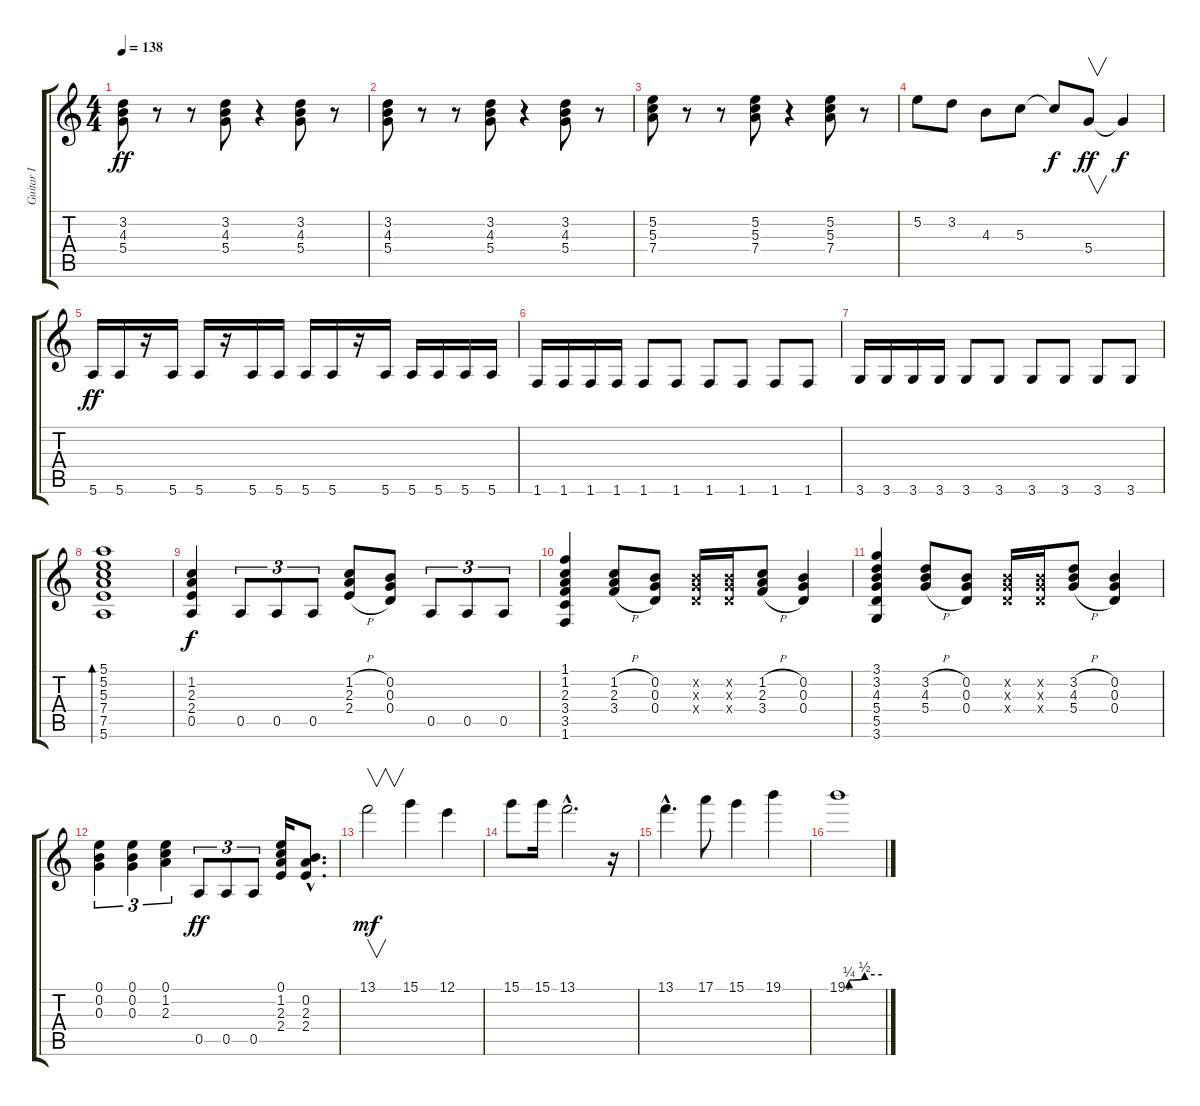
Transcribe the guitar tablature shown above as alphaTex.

\track ("Guitar I" "Guitar I") {instrument overdrivenguitar}
\staff {score tabs}
\tuning (E4 B3 G3 D3 A2 E2) {hide}
\ts (4 4)
\tempo 138
\clef g2
\ks c
(3.2 4.3 5.4).8{dy ff} r.8 r.8 (3.2 4.3 5.4).8 r.4 (3.2 4.3 5.4).8 r.8 |
(3.2 4.3 5.4).8 r.8 r.8 (3.2 4.3 5.4).8 r.4 (3.2 4.3 5.4).8 r.8 |
(5.2 5.3 7.4).8 r.8 r.8 (5.2 5.3 7.4).8 r.4 (5.2 5.3 7.4).8 r.8 |
5.2.8 3.2.8 4.3.8 5.3.8 5.3{t}.8{dy f} 5.4.8{v dy ff} 5.4{t}.4{dy f} |
5.6.16{dy ff} 5.6.16 r.16 5.6.16 5.6.16 r.16 5.6.16 5.6.16 5.6.16 5.6.16 r.16 5.6.16 5.6.16 5.6.16 5.6.16 5.6.16 |
1.6.16 1.6.16 1.6.16 1.6.16 1.6.8 1.6.8 1.6.8 1.6.8 1.6.8 1.6.8 |
3.6.16 3.6.16 3.6.16 3.6.16 3.6.8 3.6.8 3.6.8 3.6.8 3.6.8 3.6.8 |
(5.1 5.2 5.3 7.4 7.5 5.6).1{bd 480} |
(1.2 2.3 2.4 0.5).4{dy f} 0.5.8{tu (3 2)} 0.5.8{tu (3 2)} 0.5.8{tu (3 2)} (1.2{h} 2.3{h} 2.4{h}).8 (0.2 0.3 0.4).8 0.5.8{tu (3 2)} 0.5.8{tu (3 2)} 0.5.8{tu (3 2)} |
(1.1 1.2 2.3 3.4 3.5 1.6).4 (1.2{h} 2.3{h} 3.4{h}).8 (0.2 0.3 0.4).8 (0.2{x} 0.3{x} 0.4{x}).16 (0.2{x} 0.3{x} 0.4{x}).16 (1.2{h} 2.3{h} 3.4{h}).8 (0.2 0.3 0.4).4 |
(3.1 3.2 4.3 5.4 5.5 3.6).4 (3.2{h} 4.3{h} 5.4{h}).8 (0.2 0.3 0.4).8 (0.2{x} 0.3{x} 0.4{x}).16 (0.2{x} 0.3{x} 0.4{x}).16 (3.2{h} 4.3{h} 5.4{h}).8 (0.2 0.3 0.4).4 |
(0.1 0.2 0.3).4{tu (3 2)} (0.1 0.2 0.3).4{tu (3 2)} (0.1 1.2 2.3).4{tu (3 2)} 0.5.8{tu (3 2) dy ff} 0.5.8{tu (3 2)} 0.5.8{tu (3 2)} (0.1 1.2 2.3 2.4).16 (0.2{hac} 2.3{hac} 2.4{hac}).8{d} |
13.1.2{v dy mf} 15.1.4 12.1.4 |
15.1.8 15.1.16 13.1{hac}.2{d} r.16 |
13.1{hac}.4{d} 17.1.8 15.1.4 19.1.4 |
19.1{be (custom 0 0 3 1 30 2 60 2)}.1
